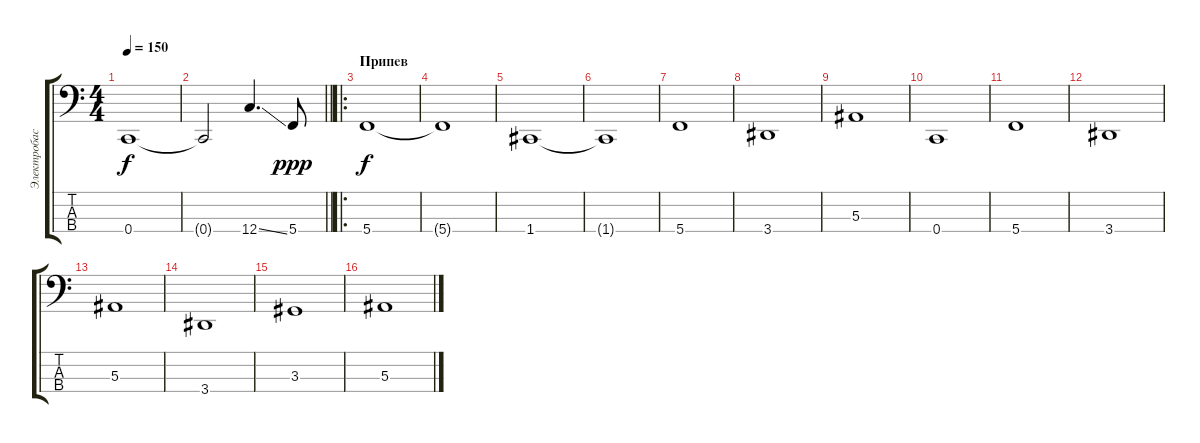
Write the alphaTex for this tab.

\track ("Электробасист" "Электробас") {instrument electricbasspick}
\staff {score tabs}
\tuning (Eb2 Bb1 F1 C1) {hide}
\ts (4 4)
\tempo 150
\clef f4
\ks c
0.4.1{dy f} |
\barLineRight lightlight
0.4{t}.2 12.4{ss}.4{d} 5.4.8{dy ppp} |
\ro
\section ("" "Припев")
5.4.1{dy f} |
5.4{t}.1 |
1.4.1 |
1.4{t}.1 |
5.4.1 |
3.4.1 |
5.3.1 |
0.4.1 |
5.4.1 |
3.4.1 |
5.3.1 |
3.4.1 |
3.3.1 |
5.3.1
